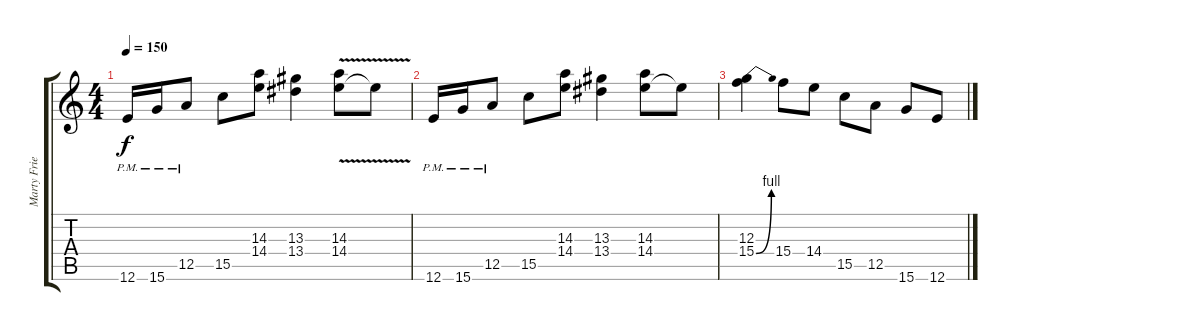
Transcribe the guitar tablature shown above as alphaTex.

\track ("Marty Friedman" "Marty Frie") {instrument distortionguitar}
\staff {score tabs}
\tuning (E4 B3 G3 D3 A2 E2) {hide}
\ts (4 4)
\tempo 150
\clef g2
\ks c
12.6{pm}.16{dy f} 15.6{pm}.16 12.5{pm}.8 15.5.8 (14.3 14.4).8 (13.3 13.4).4 (14.3 14.4{v}).8 14.4{t}.8 |
12.6{pm}.16 15.6{pm}.16 12.5{pm}.8 15.5.8 (14.3 14.4).8 (13.3 13.4).4 (14.3 14.4).8 14.4{t}.8 |
(12.3 15.4{be (bend 0 0 60 4)}).4 15.4.8 14.4.8 15.5.8 12.5.8 15.6.8 12.6.8
